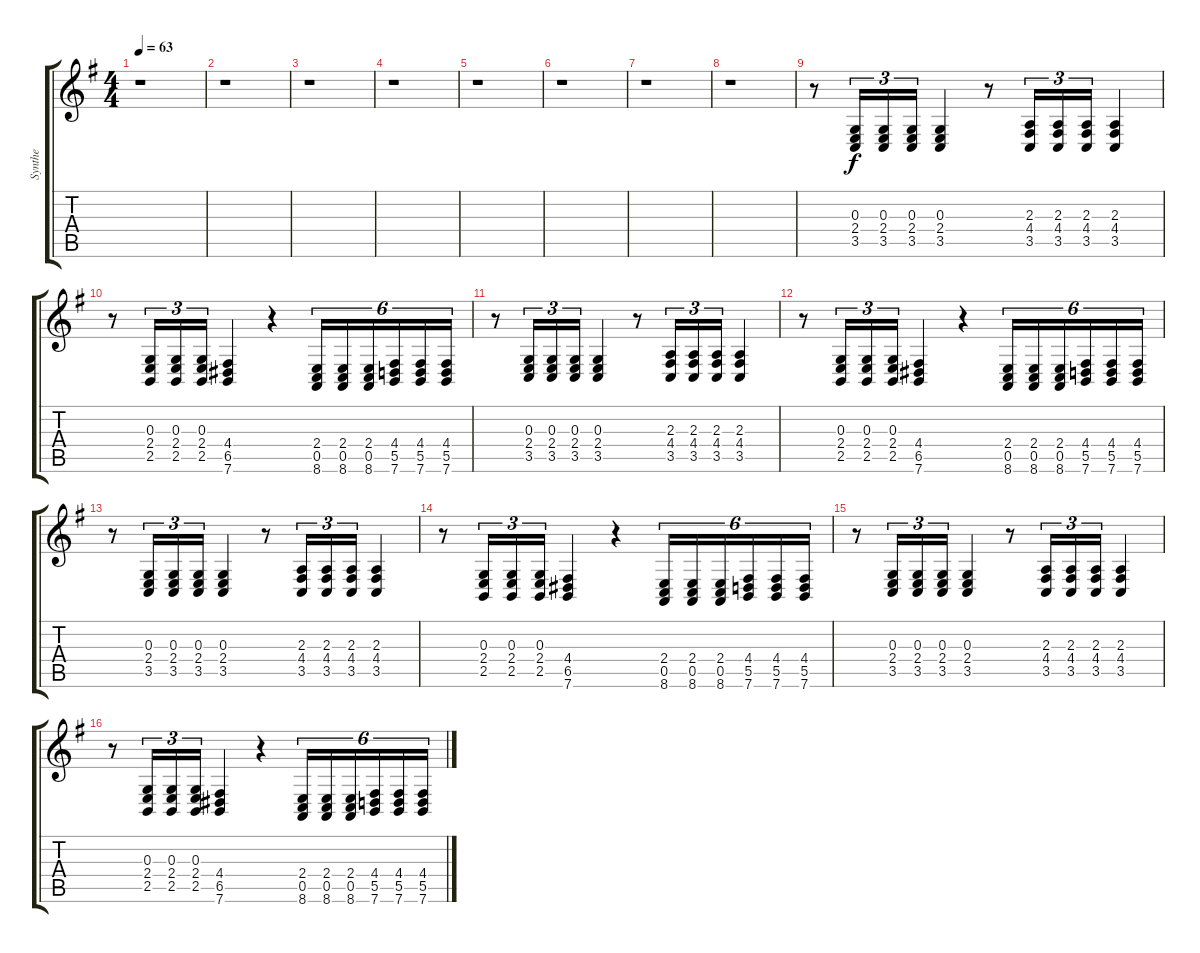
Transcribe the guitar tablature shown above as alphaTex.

\track ("Synthe" "Synthe") {instrument choiraahs}
\staff {score tabs}
\tuning (E4 B3 G3 D3 A2 E2) {hide}
\ts (4 4)
\tempo 63
\clef g2
\ks g
r.1{dy f} |
r.1 |
r.1 |
r.1 |
r.1 |
r.1 |
r.1 |
r.1 |
r.8{instrument stringensemble1} (0.3 2.4 3.5).16{tu (3 2)} (0.3 2.4 3.5).16{tu (3 2)} (0.3 2.4 3.5).16{tu (3 2)} (0.3 2.4 3.5).4 r.8 (2.3 4.4 3.5).16{tu (3 2)} (2.3 4.4 3.5).16{tu (3 2)} (2.3 4.4 3.5).16{tu (3 2)} (2.3 4.4 3.5).4 |
r.8 (0.3 2.4 2.5).16{tu (3 2)} (0.3 2.4 2.5).16{tu (3 2)} (0.3 2.4 2.5).16{tu (3 2)} (4.4 6.5 7.6).4 r.4 (2.4 0.5 8.6).16{tu (6 4)} (2.4 0.5 8.6).16{tu (6 4)} (2.4 0.5 8.6).16{tu (6 4)} (4.4 5.5 7.6).16{tu (6 4)} (4.4 5.5 7.6).16{tu (6 4)} (4.4 5.5 7.6).16{tu (6 4)} |
r.8 (0.3 2.4 3.5).16{tu (3 2)} (0.3 2.4 3.5).16{tu (3 2)} (0.3 2.4 3.5).16{tu (3 2)} (0.3 2.4 3.5).4 r.8 (2.3 4.4 3.5).16{tu (3 2)} (2.3 4.4 3.5).16{tu (3 2)} (2.3 4.4 3.5).16{tu (3 2)} (2.3 4.4 3.5).4 |
r.8 (0.3 2.4 2.5).16{tu (3 2)} (0.3 2.4 2.5).16{tu (3 2)} (0.3 2.4 2.5).16{tu (3 2)} (4.4 6.5 7.6).4 r.4 (2.4 0.5 8.6).16{tu (6 4)} (2.4 0.5 8.6).16{tu (6 4)} (2.4 0.5 8.6).16{tu (6 4)} (4.4 5.5 7.6).16{tu (6 4)} (4.4 5.5 7.6).16{tu (6 4)} (4.4 5.5 7.6).16{tu (6 4)} |
r.8 (0.3 2.4 3.5).16{tu (3 2)} (0.3 2.4 3.5).16{tu (3 2)} (0.3 2.4 3.5).16{tu (3 2)} (0.3 2.4 3.5).4 r.8 (2.3 4.4 3.5).16{tu (3 2)} (2.3 4.4 3.5).16{tu (3 2)} (2.3 4.4 3.5).16{tu (3 2)} (2.3 4.4 3.5).4 |
r.8 (0.3 2.4 2.5).16{tu (3 2)} (0.3 2.4 2.5).16{tu (3 2)} (0.3 2.4 2.5).16{tu (3 2)} (4.4 6.5 7.6).4 r.4 (2.4 0.5 8.6).16{tu (6 4)} (2.4 0.5 8.6).16{tu (6 4)} (2.4 0.5 8.6).16{tu (6 4)} (4.4 5.5 7.6).16{tu (6 4)} (4.4 5.5 7.6).16{tu (6 4)} (4.4 5.5 7.6).16{tu (6 4)} |
r.8 (0.3 2.4 3.5).16{tu (3 2)} (0.3 2.4 3.5).16{tu (3 2)} (0.3 2.4 3.5).16{tu (3 2)} (0.3 2.4 3.5).4 r.8 (2.3 4.4 3.5).16{tu (3 2)} (2.3 4.4 3.5).16{tu (3 2)} (2.3 4.4 3.5).16{tu (3 2)} (2.3 4.4 3.5).4 |
r.8 (0.3 2.4 2.5).16{tu (3 2)} (0.3 2.4 2.5).16{tu (3 2)} (0.3 2.4 2.5).16{tu (3 2)} (4.4 6.5 7.6).4 r.4 (2.4 0.5 8.6).16{tu (6 4)} (2.4 0.5 8.6).16{tu (6 4)} (2.4 0.5 8.6).16{tu (6 4)} (4.4 5.5 7.6).16{tu (6 4)} (4.4 5.5 7.6).16{tu (6 4)} (4.4 5.5 7.6).16{tu (6 4)}
